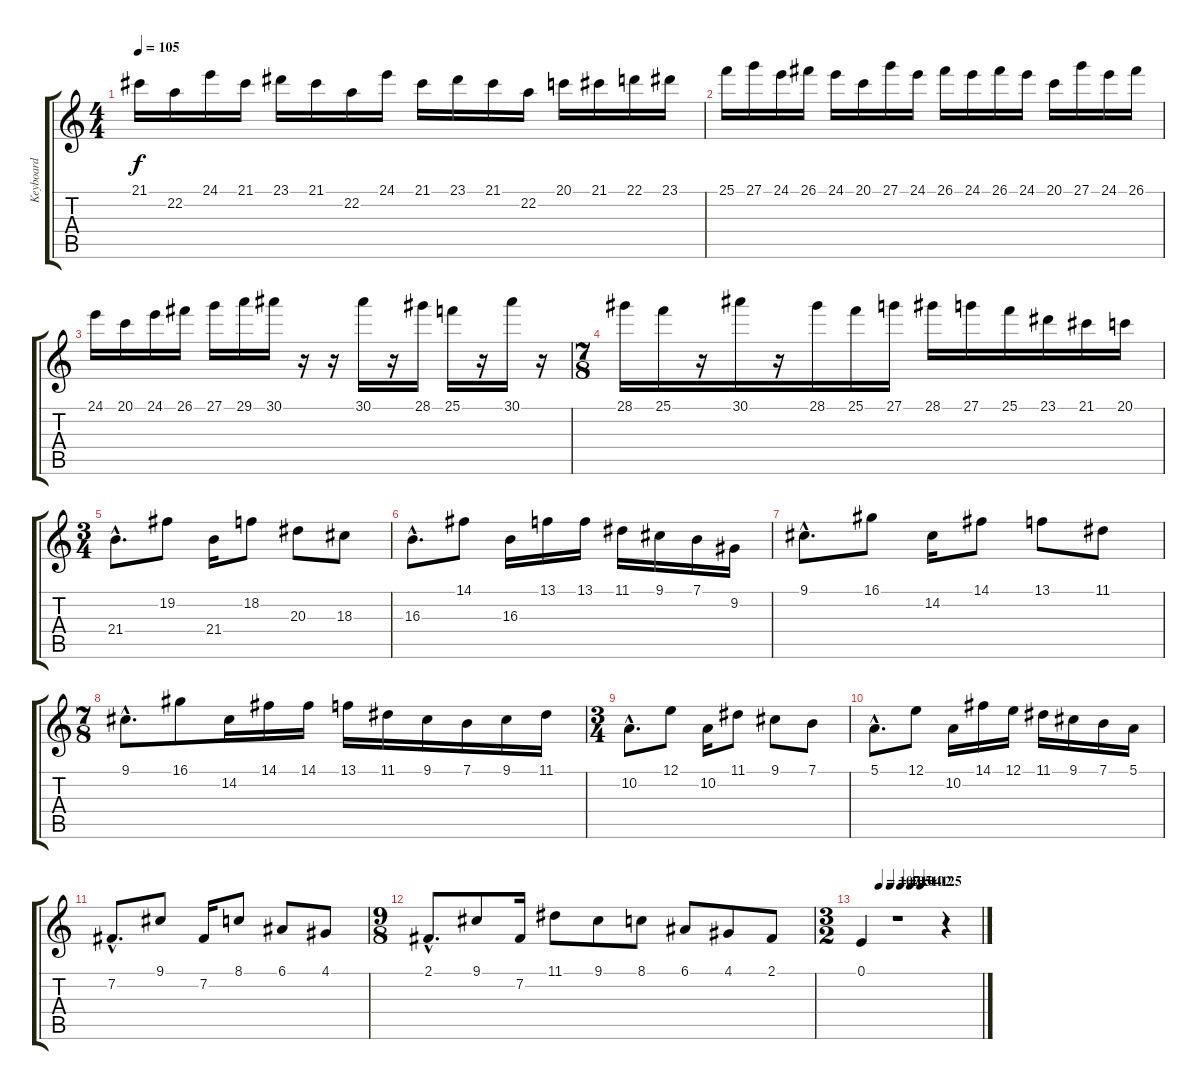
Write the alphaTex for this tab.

\track ("Keyboard" "Keyboard") {instrument pad3polysynth}
\staff {score tabs}
\tuning (E4 B3 G3 D3 A2 E2) {hide}
\ts (4 4)
\tempo 105
\clef g2
\ks c
21.1.16{dy f} 22.2.16 24.1.16 21.1.16 23.1.16 21.1.16 22.2.16 24.1.16 21.1.16 23.1.16 21.1.16 22.2.16 20.1.16 21.1.16 22.1.16 23.1.16 |
25.1.16 27.1.16 24.1.16 26.1.16 24.1.16 20.1.16 27.1.16 24.1.16 26.1.16 24.1.16 26.1.16 24.1.16 20.1.16 27.1.16 24.1.16 26.1.16 |
24.1.16 20.1.16 24.1.16 26.1.16 27.1.16 29.1.16 30.1.16 r.16 r.16 30.1.16 r.16 28.1.16 25.1.16 r.16 30.1.16 r.16 |
\ts (7 8)
28.1.16 25.1.16 r.16 30.1.16 r.16 28.1.16 25.1.16 27.1.16 28.1.16 27.1.16 25.1.16 23.1.16 21.1.16 20.1.16 |
\ts (3 4)
21.4{hac}.8{d volume 9 instrument lead2sawtooth} 19.2.8 21.4.16 18.2.8 20.3.8 18.3.8 |
16.3{hac}.8{d} 14.1.8 16.3.16 13.1.16 13.1.16 11.1.16 9.1.16 7.1.16 9.2.16 |
9.1{hac}.8{d} 16.1.8 14.2.16 14.1.8 13.1.8 11.1.8 |
\ts (7 8)
9.1{hac}.8{d} 16.1.8 14.2.16 14.1.16 14.1.16 13.1.16 11.1.16 9.1.16 7.1.16 9.1.16 11.1.16 |
\ts (3 4)
10.2{hac}.8{d} 12.1.8 10.2.16 11.1.8 9.1.8 7.1.8 |
5.1{hac}.8{d} 12.1.8 10.2.16 14.1.16 12.1.16 11.1.16 9.1.16 7.1.16 5.1.16 |
7.2{hac}.8{d} 9.1.8 7.2.16 8.1.8 6.1.8 4.1.8 |
\ts (9 8)
2.1{hac}.8{d} 9.1.8 7.2.16 11.1.8 9.1.8 8.1.8 6.1.8 4.1.8 2.1.8 |
\ts (3 2)
\tempo (107 0.15625)
\tempo (105 0.25)
\tempo (104 0.3333333333333333)
\tempo (102 0.4166666666666667)
\tempo (125 0.5)
0.1.4 r.1 r.4
